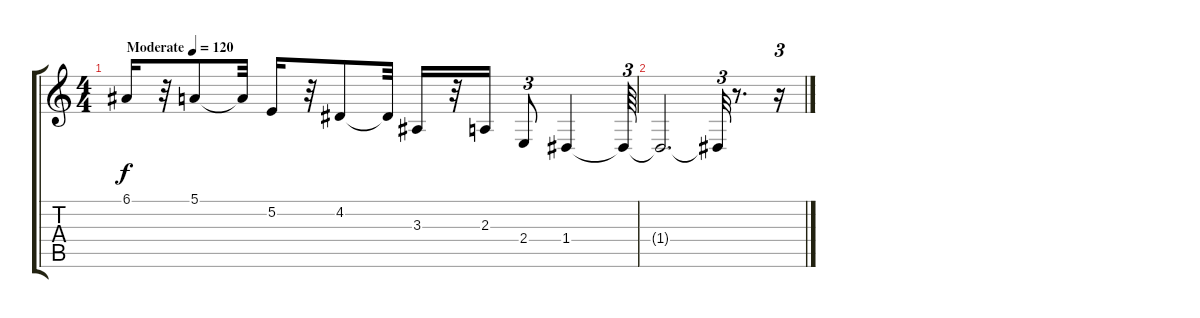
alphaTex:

\track "" {instrument stringensemble1}
\staff {score tabs}
\tuning (E4 B3 G3 D3 A2 E2) {hide}
\ts (4 4)
\tempo (120 "Moderate")
\clef g2
\ks c
6.1.16{dy f instrument stringensemble1} r.32 5.1.8 5.1{t}.32 5.2.16 r.32 4.2.8 4.2{t}.32 3.3.16 r.32 2.3.16 2.4.8{tu (3 2)} 1.4.4 1.4{t}.64{tu (3 2)} |
1.4{t}.2{d} 1.4{t}.32{tu (3 2)} r.8{d} r.16{tu (3 2) balance 12}
